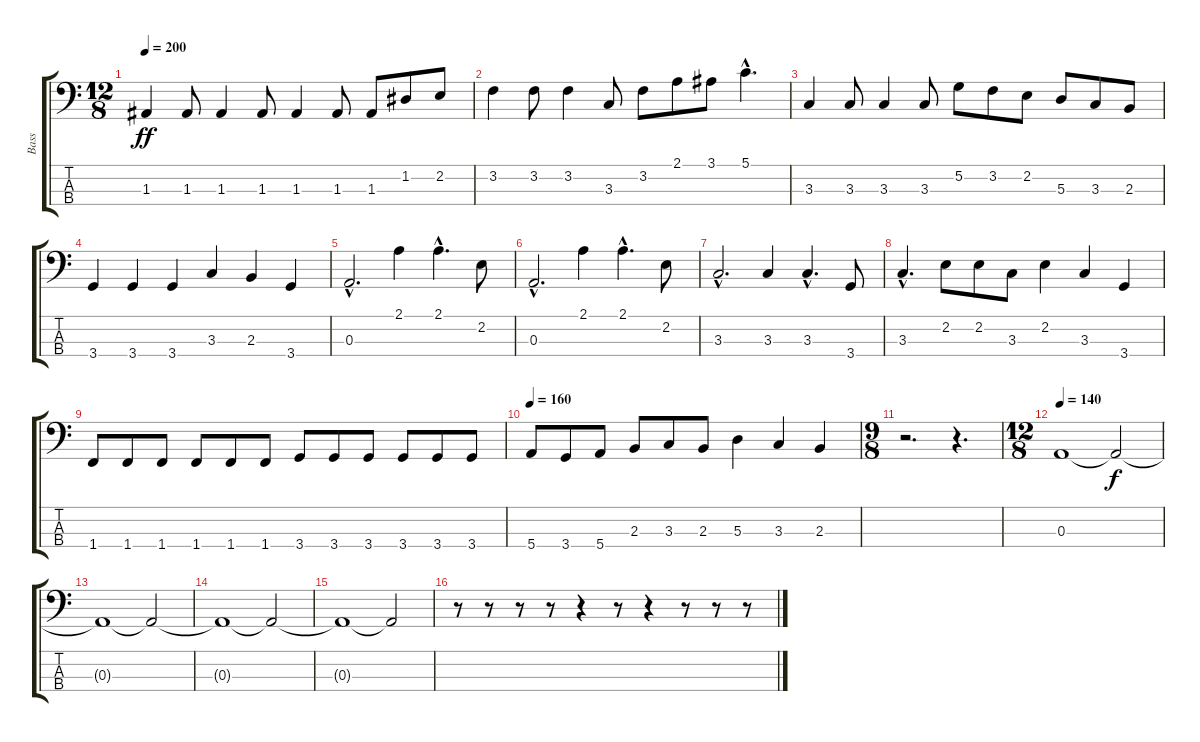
\track ("Bass" "Bass") {instrument electricbasspick}
\staff {score tabs}
\tuning (G2 D2 A1 E1) {hide}
\ts (12 8)
\tempo 200
\clef f4
\ks c
1.3.4{dy ff} 1.3.8 1.3.4 1.3.8 1.3.4 1.3.8 1.3.8 1.2.8 2.2.8 |
3.2.4 3.2.8 3.2.4 3.3.8 3.2.8 2.1.8 3.1.8 5.1{hac}.4{d} |
3.3.4 3.3.8 3.3.4 3.3.8 5.2.8 3.2.8 2.2.8 5.3.8 3.3.8 2.3.8 |
3.4.4 3.4.4 3.4.4 3.3.4 2.3.4 3.4.4 |
0.3{hac}.2{d} 2.1.4 2.1{hac}.4{d} 2.2.8 |
0.3{hac}.2{d} 2.1.4 2.1{hac}.4{d} 2.2.8 |
3.3{hac}.2{d} 3.3.4 3.3{hac}.4{d} 3.4.8 |
3.3{hac}.4{d} 2.2.8 2.2.8 3.3.8 2.2.4 3.3.4 3.4.4 |
1.4.8 1.4.8 1.4.8 1.4.8 1.4.8 1.4.8 3.4.8 3.4.8 3.4.8 3.4.8 3.4.8 3.4.8 |
\tempo 160
5.4.8 3.4.8 5.4.8 2.3.8 3.3.8 2.3.8 5.3.4 3.3.4 2.3.4 |
\ts (9 8)
r.2{d} r.4{d} |
\ts (12 8)
\tempo 140
0.3.1 0.3{t}.2{dy f} |
0.3{t}.1 0.3{t}.2 |
0.3{t}.1 0.3{t}.2 |
0.3{t}.1 0.3{t}.2 |
r.8 r.8 r.8 r.8 r.4 r.8 r.4 r.8 r.8 r.8
